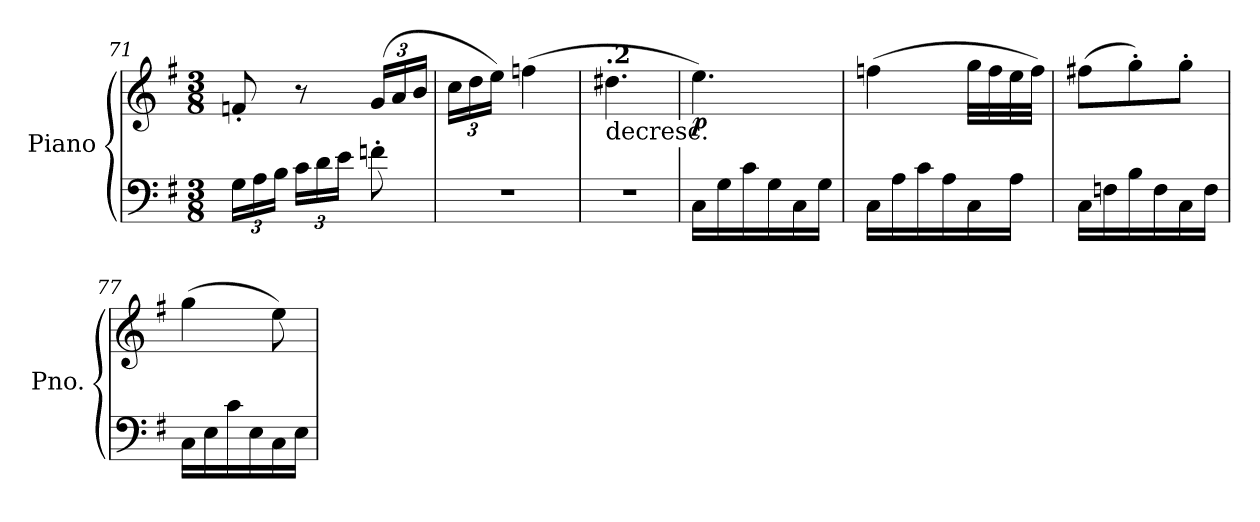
**kern	**kern	**dynam
*part1	*part1	*part1
*staff2	*staff1	*staff1/2
*I"Piano	*	*
*I'Pno.	*	*
*clefF4	*clefG2	*
*k[f#]	*k[f#]	*
*M3/8	*M3/8	*
*Xbrackettup	*	*
=71	=71	=71
24G\LL	8fn'/	.
24A\	.	.
24B\JJ	.	.
24c\LL	8r	.
24d\	.	.
24e\JJ	.	.
*	*Xbrackettup	*
8fn'\	(>24g/LL	.
.	24a/	.
.	24b/JJ	.
=72	=72	=72
4.r	24cc\LL	.
.	24dd\	.
.	24ee\JJ)	.
*	*MM120	*
.	(>4ffn\	.
=73	=73	=73
*	*MM113	*
!	!LO:TX:a:B:t=.2	!
!	!LO:TX:b:t=decresc.	!
4.r	4.dd#X\	.
!!LO:LB:g=z
=74	=74	=74
*	*MM102	*
!	!	!LO:DY:b
16C\LL	4.ee\)	p
16G\	.	.
16c\	.	.
16G\	.	.
16C\	.	.
16G\JJ	.	.
=75	=75	=75
16C\LL	(>4ffn\	.
16A\	.	.
16c\	.	.
16A\	.	.
*	*MM90	*
16C\	32gg\LLL	.
.	32ff\	.
16A\JJ	32ee\	.
.	32ff\JJJ)	.
=76	=76	=76
*	*MM102	*
16C\LL	(>8ff#X\L	.
16Fn\	.	.
16B\	8gg'\)	.
16F\	.	.
16C\	8gg'\J	.
16F\JJ	.	.
=77	=77	=77
16C\LL	(>4gg\	.
16E\	.	.
16c\	.	.
16E\	.	.
16C\	8ee\)	.
16E\JJ	.	.
=	=	=
*-	*-	*-
